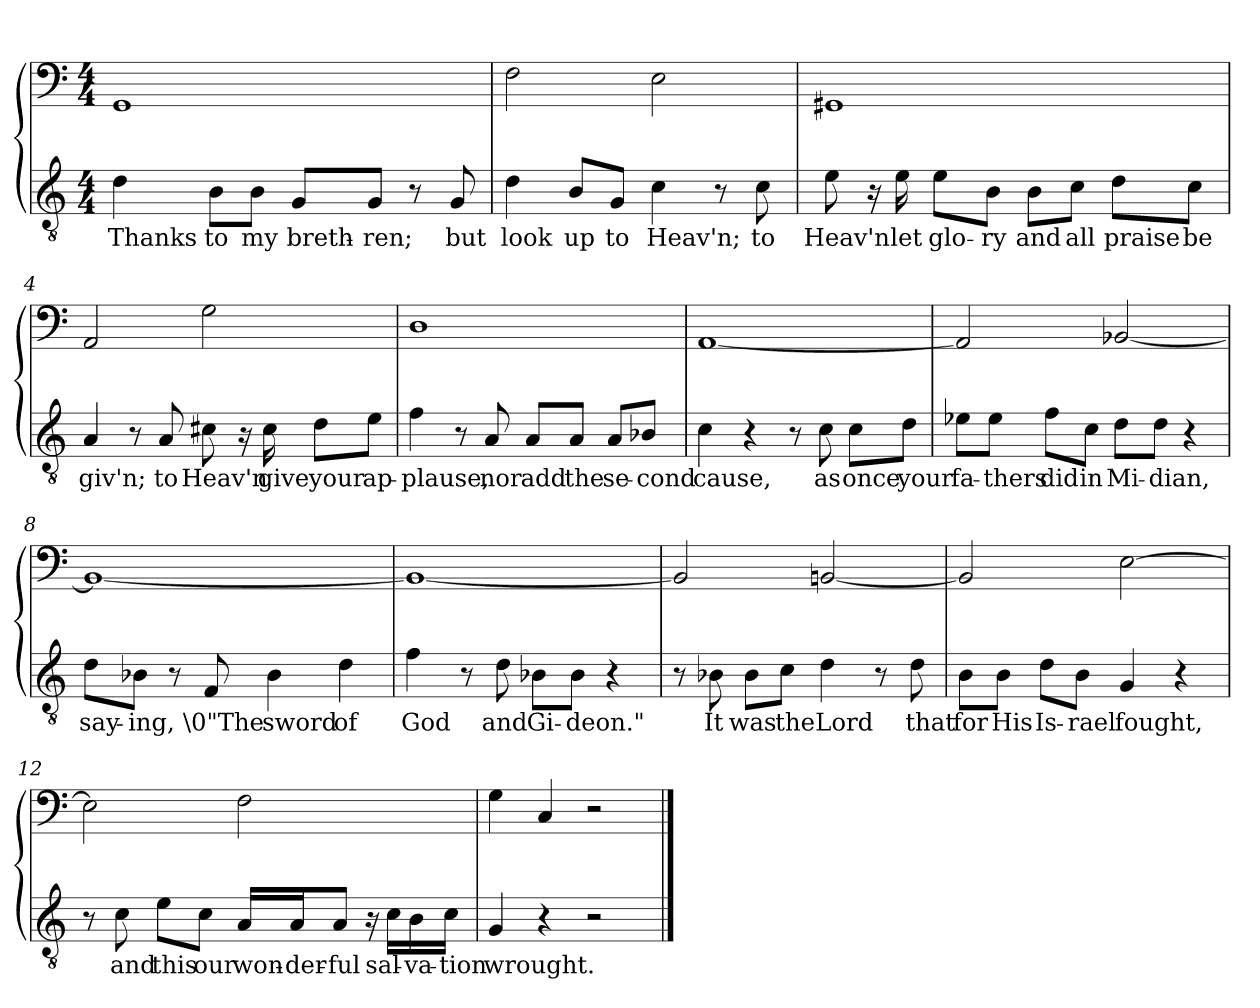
**kern	**text	**kern
*part1	*part1	*part1
*staff2	*staff2	*staff1
*clefGv2	*	*clefF4
*k[]	*	*k[]
*a:	*	*a:
*M4/4	*	*M4/4
=1	=1	=1
4d\	Thanks	1GG/
8B\L	to	.
8B\J	my	.
8G/L	breth-	.
8G/J	-ren;	.
8r	.	.
8G/	but	.
=2	=2	=2
4d\	look	2F\
8B/L	up	.
8G/J	to	.
4c\	Heav'n;	2E\
8r	.	.
8c\	to	.
=3	=3	=3
8e\	Heav'n	1GG#X/
16r	.	.
16e\	let	.
8e\L	glo-	.
8B\J	-ry	.
8B\L	and	.
8c\J	all	.
8d\L	praise	.
8c\J	be	.
=4	=4	=4
4A/	giv'n;	2AA/
8r	.	.
8A/	to	.
8c#X\	Heav'n	2G\
16r	.	.
16c#\	give	.
8d\L	your	.
8e\J	ap-	.
=5	=5	=5
4f\	-plause,	1D\
8r	.	.
8A/	nor	.
8A/L	add	.
8A/J	the	.
8A/L	se-	.
8B-X/J	-cond	.
=6	=6	=6
4c\	cause,	[1AA/
4r	.	.
8r	.	.
8c\	as	.
8c\L	once	.
8d\J	your	.
=7	=7	=7
8e-X\L	fa-	2AA/]
8e-\J	-thers	.
8f\L	did	.
8c\J	in	.
8d\L	Mi-	[2BB-X/
8d\J	-dian,	.
4r	.	.
=8	=8	=8
8d\L	say-	1BB-/_
8B-X\J	-ing,	.
8r	.	.
8F/	\0"The	.
4B-\	sword	.
4d\	of	.
=9	=9	=9
4f\	God	1BB-/_
8r	.	.
8d\	and	.
8B-X\L	Gi-	.
8B-\J	-deon."	.
4r	.	.
=10	=10	=10
8r	.	2BB-/]
8B-X\	It	.
8B-\L	was	.
8c\J	the	.
4d\	Lord	[2BBn/
8r	.	.
8d\	that	.
=11	=11	=11
8B\L	for	2BB/]
8B\J	His	.
8d\L	Is-	.
8B\J	-rael	.
4G/	fought,	[2E\
4r	.	.
=12	=12	=12
8r	.	2E\]
8c\	and	.
8e\L	this	.
8c\J	our	.
16A/LL	won-	2F\
16A/J	-der-	.
8A/J	-ful	.
16r	.	.
16c\LL	sal-	.
16B\	-va-	.
16c\JJ	-tion	.
=13	=13	=13
4G/	wrought.	4G\
4r	.	4C/
2r	.	2r
==	==	==
*-	*-	*-
